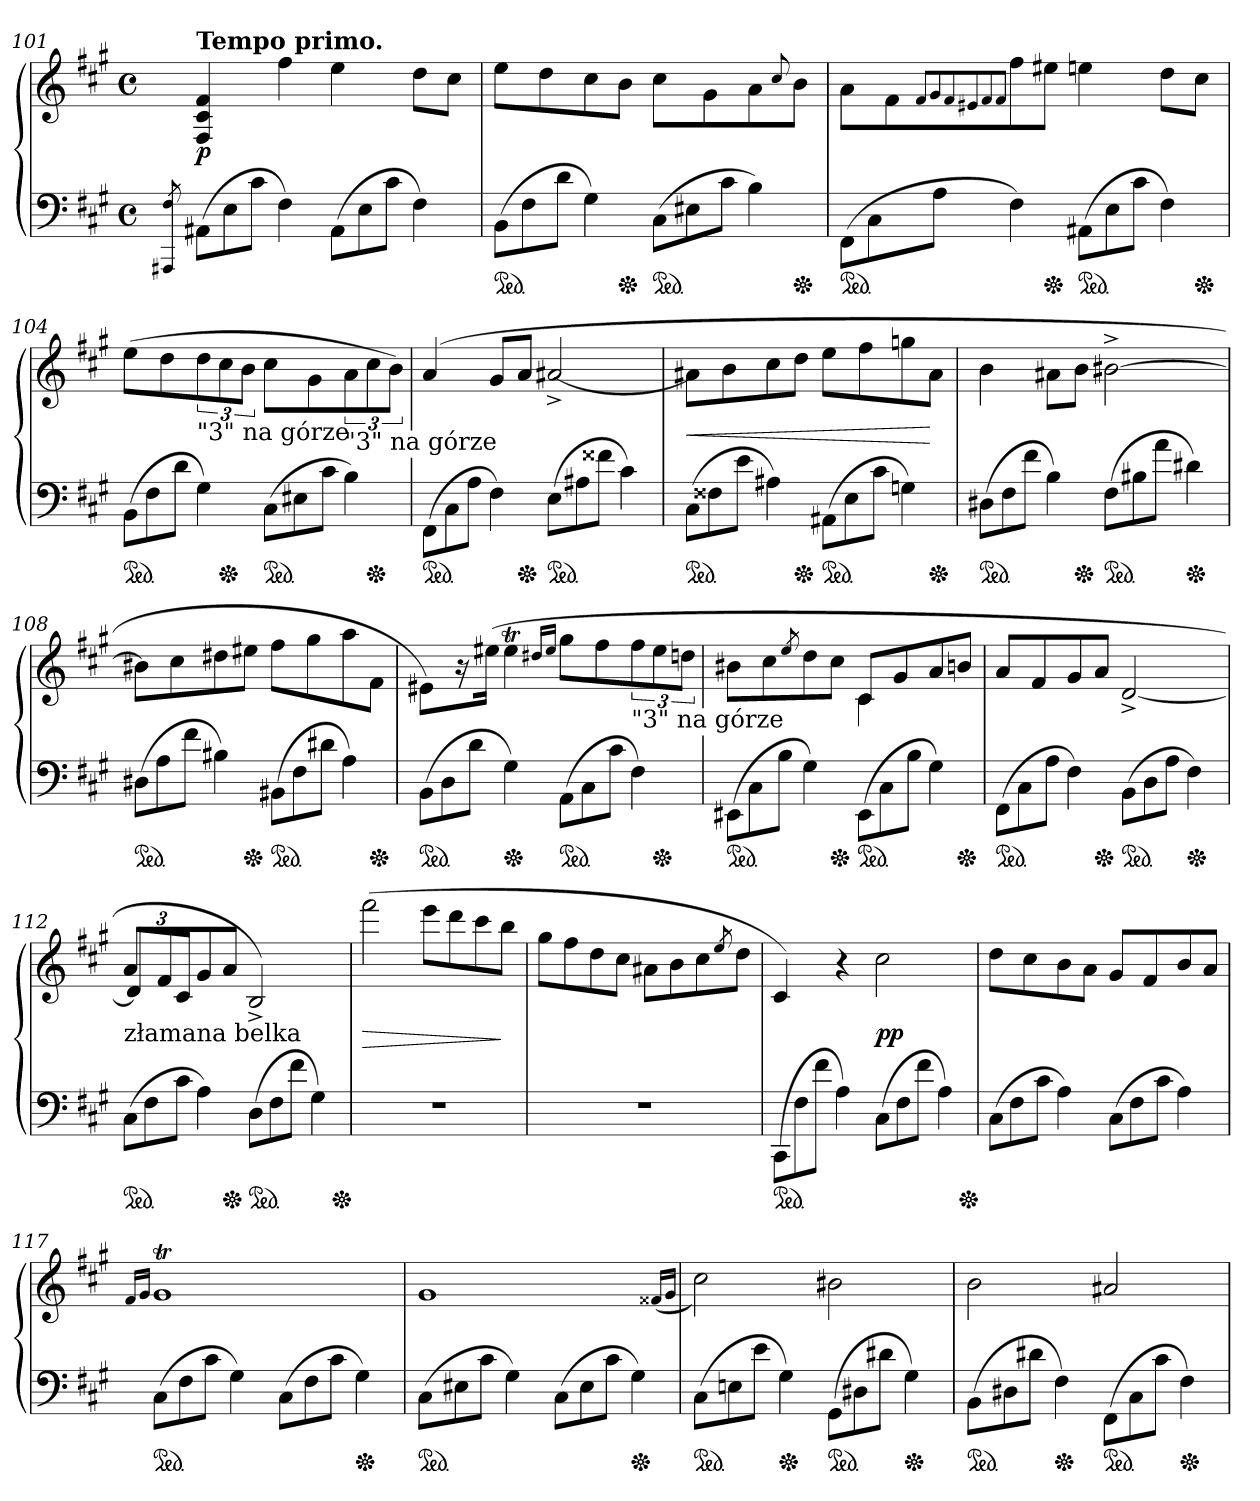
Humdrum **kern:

**kern	**kern	**dynam
*part1	*part1	*part1
*staff2	*staff1	*staff1/2
*clefF4	*clefG2	*
*k[f#c#g#]	*k[f#c#g#]	*
*M4/4	*M4/4	*
*met(c)	*met(c)	*
=101	=101	=101
8qAAA#X/ 8qF#/	.	.
*Xtuplet	*	*
!	!LO:TX:a:B:t=Tempo primo.	!
(<12AA#X\L	4F#/ 4c#/ 4f#/	p
12E\	.	.
12c#\J	.	.
4F#)	4ff#	.
(>12AA#L	4ee	.
12E	.	.
12c#J	.	.
4F#)	8ddL	.
.	8cc#J	.
=102	=102	=102
*ped	*	*
(>12BBL	8eeL	.
12F#	.	.
.	8dd	.
12dJ	.	.
4G#)	8cc#	.
*Xped	*	*
.	8bJ	.
*ped	*	*
(>12C#L	8cc#\L	.
12E#X	.	.
.	8g#	.
12c#J	.	.
4B)	8a	.
.	8qqcc#/	.
*Xped	*	*
.	8bJ	.
=103	=103	=103
*ped	*	*
(>12FF#\L	8aL	.
12C#	.	.
.	8f#	.
12AJ	.	.
.	8qf#/L	.
.	8qg#/	.
.	8qf#/	.
.	8qe#X/	.
.	8qf#/	.
.	8qf#/J	.
4F#)	8ff#	.
*Xped	*	*
.	8ee#XJ	.
*ped	*	*
(>12AA#XL	4een	.
12E	.	.
12c#J	.	.
4F#)	8ddL	.
*Xped	*	*
.	8cc#J	.
=104	=104	=104
*ped	*	*
(>12BBL	(8eeL	.
12F#	.	.
.	8dd	.
12dJ	.	.
!	!LO:TX:b:t="3" na górze	!
4G#)	12dd	.
*Xped	*	*
.	12cc#	.
.	12bJ	.
*ped	*	*
(>12C#L	8cc#\L	.
12E#X	.	.
.	8g#	.
12c#J	.	.
!	!LO:TX:b:t="3" na górze	!
4B)	12a	.
*Xped	*	*
.	12cc#	.
.	12bJ)	.
=105	=105	=105
*ped	*	*
(>12FF#\L	(>4a	.
12C#	.	.
12AJ	.	.
4F#)	8g#L	.
*Xped	*	*
.	8aJ	.
*ped	*	*
(>12EL	[2a#X^>	.
12A#X	.	.
12f##XJ	.	.
4c#)	.	.
=106	=106	=106
*ped	*	*
(>12C#L	8a#X\L]	<
12F##X	.	.
.	8b\	.
12eJ	.	.
4A#X)	8cc#\	.
*Xped	*	*
.	8dd\J	.
*ped	*	*
(>12AA#XL	8ee\L	.
12E	.	.
.	8ff#\	.
12c#J	.	.
4Gn)	8ggn	.
*Xped	*	*
.	8a#J	[
=107	=107	=107
*ped	*	*
(12D#XL	4b	.
12F#	.	.
12f#J	.	.
4B)	8a#X\L	.
*Xped	*	*
.	8bJ	.
*ped	*	*
(>12F#L	[2b#X^>	.
12B#X	.	.
12aJ	.	.
*Xped	*	*
4d#X)	.	.
=108	=108	=108
*ped	*	*
(>12D#XL	8b#XL]	.
12A	.	.
.	8cc#	.
12f#J	.	.
4B#X)	8dd#X	.
*Xped	*	*
.	8ee#XJ	.
*ped	*	*
(>12BB#XL	8ff#L	.
12F#	.	.
.	8gg#	.
12d#XJ	.	.
4A)	8aa	.
*Xped	*	*
.	8f#J	.
=109	=109	=109
*ped	*	*
(>12BBL	8e#X\L)	.
12D	.	.
.	16r	.
12dJ	.	.
.	(>16ee#XJk	.
*Xped	*	*
4G#)	4ee#t	.
.	16qdd#X/LL	.
.	16qee#/JJ	.
*ped	*	*
(>12AAL	8gg#L	.
12C#	.	.
.	8ff#	.
12c#J	.	.
!	!LO:TX:b:t="3" na górze	!
4F#)	12ff#	.
*Xped	*	*
.	12ee#	.
.	12ddnJ	.
=110	=110	=110
*	*^	*
*ped	*	*	*
(12EE#X\L	8b#XL	2ryy	.
12C#\	.	.	.
.	8cc#	.	.
12B\J	.	.	.
.	8qee/	.	.
4G#)	8dd	.	.
*Xped	*	*	*
.	8cc#J	.	.
*ped	*	*	*
(12EE#\L	8c#L	4c#	.
12C#\	.	.	.
.	8g#	.	.
12B\J	.	.	.
4G#)	8a	4ryy	.
*Xped	*	*	*
.	8bnJ	.	.
*	*v	*v	*
=111	=111	=111
*ped	*	*
(>12FF#\L	8aL	.
12C#	.	.
.	8f#	.
12AJ	.	.
4F#)	8g#	.
*Xped	*	*
.	8aJ	.
*ped	*	*
(>12BBL	[2d^>	.
12D	.	.
12AJ	.	.
*Xped	*	*
4F#)	.	.
=112	=112	=112
*	*^	*
!	!LO:TX:b:t=złamana belka	!	!
*ped	*	*	*
(>12C#L	8aL	12d\L]	.
12F#	.	12ryy	.
.	8f#	.	.
12c#J	.	12c#/J	.
4A)	8g#	2.ryy	.
*Xped	*	*	*
.	8aJ	.	.
*ped	*	*	*
(>12DL	2B^>)	.	.
12F#	.	.	.
12f#J	.	.	.
4G#)	.	.	.
*	*v	*v	*
*Xped	*	*
=113	=113	=113
1rF	(>2fff#	>
.	8eeeL	.
.	8ddd	.
.	8ccc#	.
.	8bbJ	]
=114	=114	=114
1rF	8gg#L	.
.	8ff#	.
.	8dd	.
.	8cc#J	.
.	8a#XL	.
.	8b	.
.	8cc#	.
.	8qee/	.
.	8ddJ	.
=115	=115	=115
*ped	*	*
(>12CC#L	4c#)	.
12F#	.	.
12f#J	.	.
4A)	4r	.
(>12C#L	2cc#	pp
12F#	.	.
12f#J	.	.
4A)	.	.
*Xped	*	*
=116	=116	=116
(>12C#L	8ddL	.
12F#	.	.
.	8cc#	.
12c#J	.	.
4A)	8b	.
.	8aJ	.
(>12C#L	8g#L	.
12F#	.	.
.	8f#	.
12c#J	.	.
4A)	8b	.
.	8aJ	.
=117	=117	=117
.	16qf#/LL	.
.	16qg#/JJ	.
*ped	*	*
(>12C#L	1g#t	.
12F#	.	.
12c#J	.	.
4G#)	.	.
(>12C#L	.	.
12F#	.	.
12c#J	.	.
*Xped	*	*
4G#)	.	.
=118	=118	=118
*ped	*	*
(>12C#L	1g#	.
12E#X	.	.
12c#J	.	.
4G#)	.	.
(>12C#L	.	.
12E#	.	.
12c#J	.	.
*Xped	*	*
4G#)	.	.
.	(16qf##X/LL	.
.	16qg#/JJ	.
=119	=119	=119
*ped	*	*
(>12C#L	2cc#TTT)	.
12En	.	.
12eJ	.	.
*Xped	*	*
4G#)	.	.
*ped	*	*
(>12GG#L	2b#X	.
12D#X	.	.
12d#XJ	.	.
*Xped	*	*
4G#)	.	.
=120	=120	=120
*ped	*	*
(>12BBL	2b	.
12D#X	.	.
12d#XJ	.	.
*Xped	*	*
4F#)	.	.
*ped	*	*
(>12FF#L	2a#X	.
12C#	.	.
12c#J	.	.
*Xped	*	*
4F#)	.	.
=	=	=
*-	*-	*-
